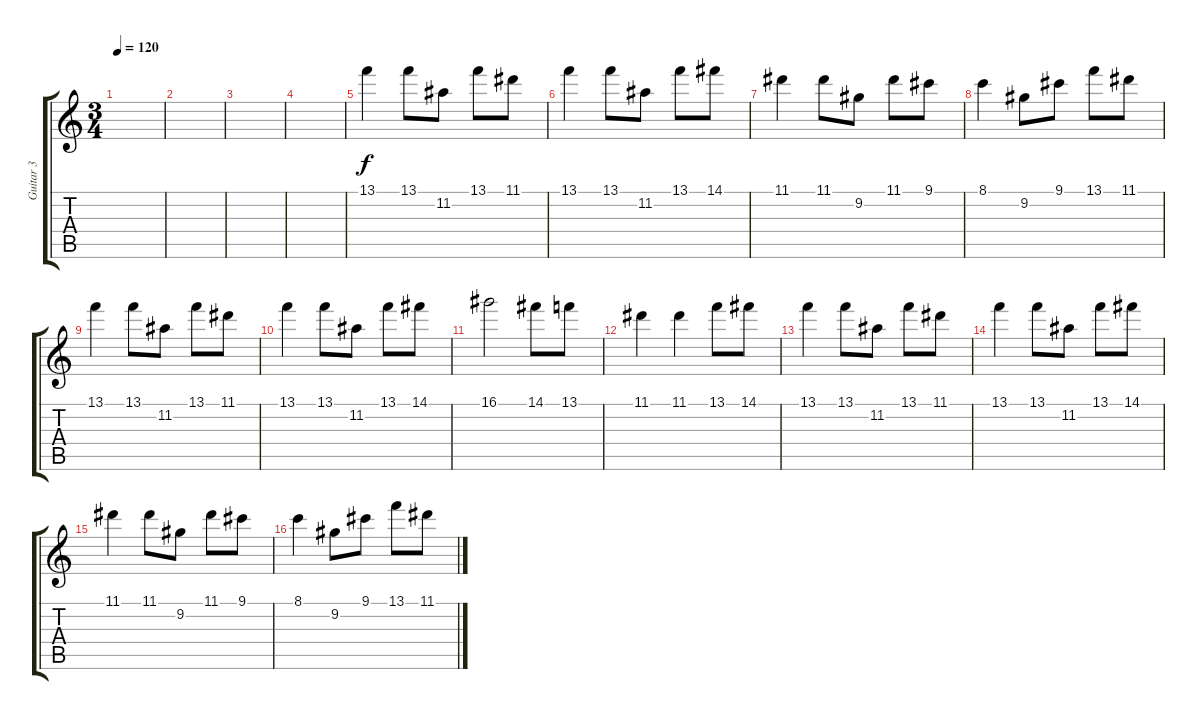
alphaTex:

\track ("Guitar 3" "Guitar 3") {instrument distortionguitar}
\staff {score tabs}
\tuning (E4 B3 G3 D3 A2 E2) {hide}
\ts (3 4)
\tempo 120
\clef g2
\ks c
|
|
|
|
13.1.4 13.1.8 11.2.8 13.1.8 11.1.8 |
13.1.4 13.1.8 11.2.8 13.1.8 14.1.8 |
11.1.4 11.1.8 9.2.8 11.1.8 9.1.8 |
8.1.4 9.2.8 9.1.8 13.1.8 11.1.8 |
13.1.4 13.1.8 11.2.8 13.1.8 11.1.8 |
13.1.4 13.1.8 11.2.8 13.1.8 14.1.8 |
16.1.2 14.1.8 13.1.8 |
11.1.4 11.1.4 13.1.8 14.1.8 |
13.1.4 13.1.8 11.2.8 13.1.8 11.1.8 |
13.1.4 13.1.8 11.2.8 13.1.8 14.1.8 |
11.1.4 11.1.8 9.2.8 11.1.8 9.1.8 |
8.1.4 9.2.8 9.1.8 13.1.8 11.1.8
